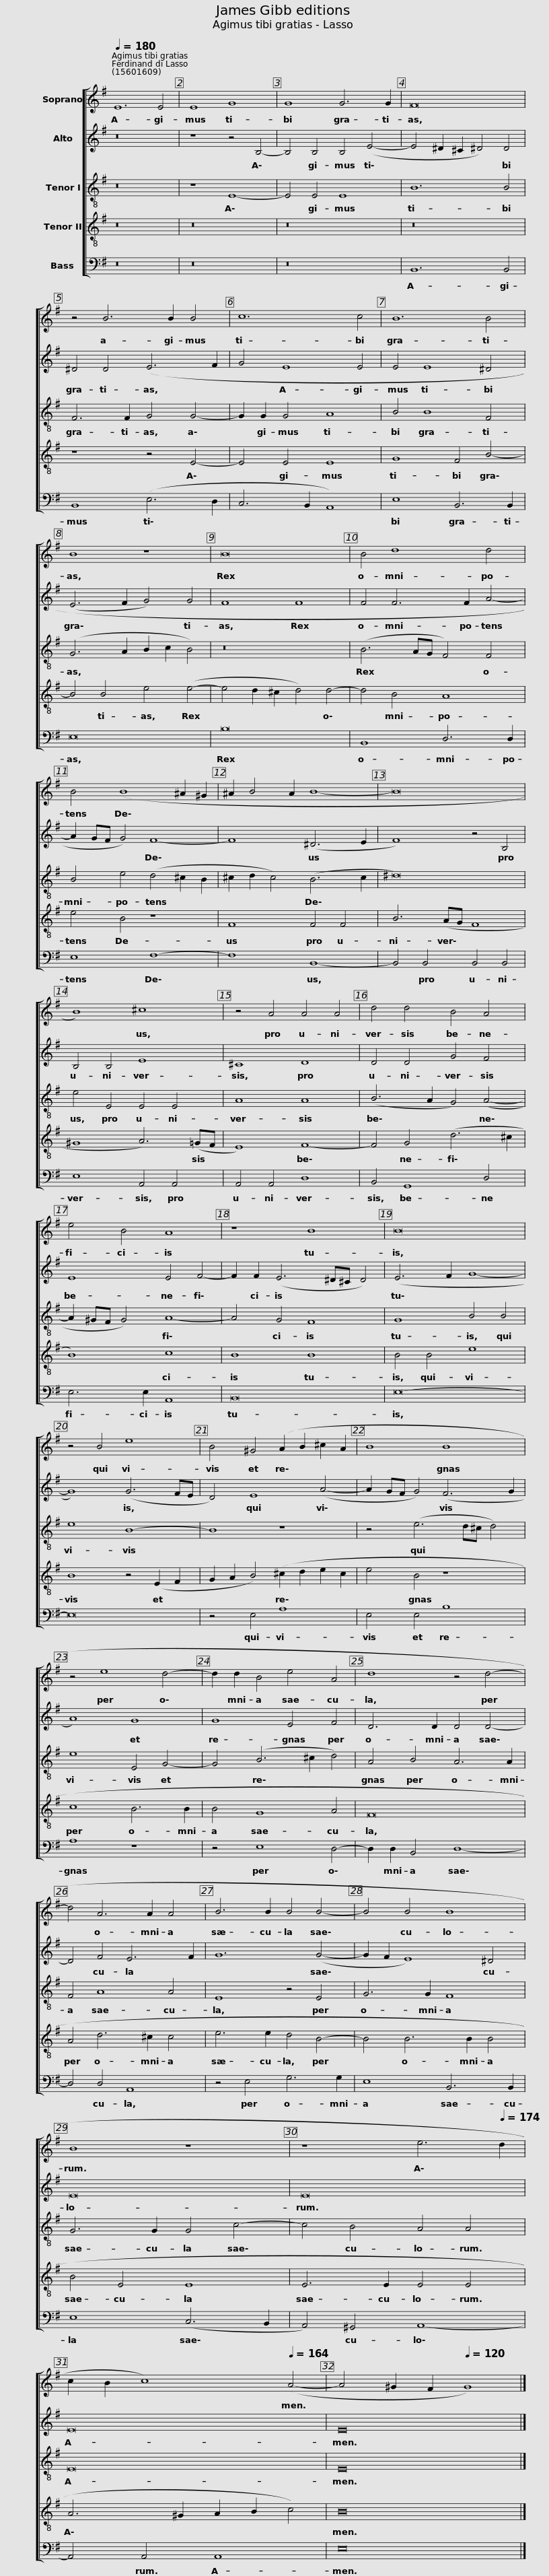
X:1
%%score [ 1 2 3 4 5 ]
L:1/8
Q:1/4=180
M:none
I:linebreak $
K:G
V:1 treble
V:2 treble
V:3 treble-8
V:4 treble-8
V:5 bass
V:1
 E12 E4 | E8 G8 | G8 G6 G2 | F16 | z4 B6 B2 B4 |$ %5
 c12 c4 | B12 B4 | B8 z8 | B16 | B4 d8 d4 |$ %10
 B4 (B8 ^A2 ^G2 | ^A2 B4 A2 B8- | B16 | B8) ^c8 | z4 A4 A4 A4 |$ %15
 d4 d4 B4 A4 | e4 B4 A8 | z8 B8 | B16 | z4 B4 e8 |$ %20
 B4 ^G4 (A2 B2 ^c2 A2 |$ B8 B8 | z4 e8 d4- | d2 d2 B4 e4 A4 | d8 z4 d4- | %25
 d4 A6 A2 A4 |$ B6 B2 B4 B4- | B4 B4 B8 | B8 z8 | z8[Q:1/4=177] e6[Q:1/4=174] d2 |$ %30
[Q:1/4=173] c2[Q:1/4=172] B2[Q:1/4=168] c8)[Q:1/4=164] (A4- |[Q:1/4=161] A4[Q:1/4=159] ^G2[Q:1/4=158] F2[Q:1/4=120] G8) |] %32
V:2
 z16 | z8 z4 B,4- | B,4 B,4 B,4 (E4- | E4 ^D2 ^C2 !courtesy!^D4) D4 | ^D4 D4 (E6 F2 |$ %5
 G4 E8 E4 | E4 E8 ^D4 | (E6 F2 G4) G4 | F8 F8 | F4 F6 F2 A4- |$ %10
 A2 GF G4) F8- | F8 (^D6 E2 | F8) z4 B,4 | B,4 B,4 E8 | ^C8 D8 |$ %15
 D4 D4 G4 F4 | E8 E4 F4- | F2 F2 (E6 ^D^C D4) | (E6 F2 G8- | G8) (G6 FE |$ %20
 D4) E8 (A4- |$ A2 GF G4) (F6 G2 | A8) G8 | G8 E4 F4 | D6 D2 D4 D4- | %25
 D4 F4 E6 F2 |$ G12 (G4- | G2 F2 E8) ^D4 | E16 | E16 |$ %30
 E16 | E16 |] %32
V:3
 z16 | z8 E8- | E4 E4 E8 | B12 B4 | F6 F2 G4 G4- |$ %5
 G2 G2 G4 A8 | B4 B8 F4 | (G6 A2 B2 c2 B4) | z16 | (B6 AG F4) F4 |$ %10
 B4 e4 (d4 ^c2 B2 | ^c2 d2 c4) (B6 c2 | ^d16) | e4 E4 E4 E4 | A8 A8 |$ %15
 (B6 A2 G4) (A4- | A2 ^GF G4) A8- | A4 G4 F8 | G8 B4 B4 | e8 B8- |$ %20
 B8 z8 |$ z4 (e6 d^c d4) | e8 E4 G4- | G4 (B6 ^c2 d4) | A4 B4 A6 A2 | %25
 F4 A8 A4 |$ E8 z4 E4 | G6 G2 F8 | G6 G2 G4 c4- | c4 B4 A4 A4 |$ %30
 E16 | E16 |] %32
V:4
 z16 | z16 | z16 | z16 | z8 z4 E4- |$ %5
 E4 E4 E8 | G8 F4 B4- | B4 B4 e4 (e4- | e4 d2 ^c2 d4) d4- | d4 B4 A8 |$ %10
 e4 B4 z8 | F8 F4 F4 | B6 (AG F8 | ^G8 A6) (=GF | E8) F8- |$ %15
 F4 G4 (d6 ^c2 | B8) c8 | B8 B8 | B4 B4 e8 | B8 z4 (E2 F2 |$ %20
 G2 A2 B4) (^c2 d2 e2 c2 |$ e4 B4 z8 | c8 B6 B2 | B4 G8 A4 | F16 | %25
 A4 d6 ^c2 c4 |$ e6 e2 d4 B4- | B4 B6 B2 B4 | B4 E4 E8 | E6 E2 E4 E4 |$ %30
 A6 ^G2 A2 B2 c4) | B16 |] %32
V:5
 z16 | z16 | z16 | B,,12 B,,4 | B,,8 (E,6 D,2 |$ %5
 C,6 B,,2 A,,8) | E,8 B,,6 B,,2 | E,16 | B,16 | B,,8 D,6 D,2 |$ %10
 E,8 F,8- | F,8 B,,8- | B,,4 B,,4 B,,4 B,,4 | E,8 A,,4 A,,4 | A,,4 A,,4 D,8 |$ %15
 B,,4 G,,8 D,4 | E,6 E,2 A,,8 | B,,16 | E,16- | E,16 |$ %20
 z4 E,4 A,8 |$ E,4 E,4 B,8 | A,8 z8 | z4 E,8 D,4- | D,2 D,2 B,,4 D,8- | %25
 D,4 D,4 A,,8 |$ z4 E,4 G,6 G,2 | E,8 B,,6 B,,2 | E,8 (C,6 B,,2 | A,,4) ^G,,4 A,,8- |$ %30
 A,,4 A,,4 A,,8 | E,16 |] %32
